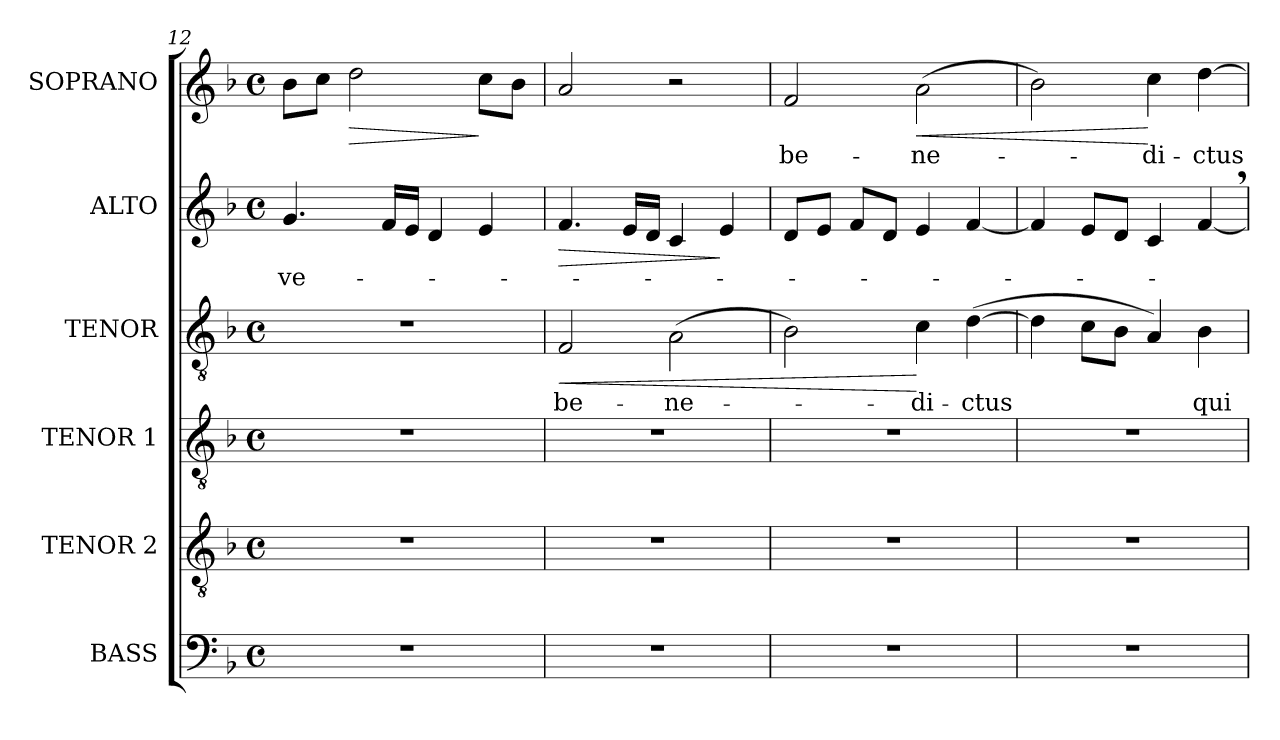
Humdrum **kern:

**kern	**kern	**kern	**kern	**text	**dynam	**kern	**text	**dynam	**kern	**text	**dynam
*part6	*part5	*part4	*part3	*part3	*part3	*part2	*part2	*part2	*part1	*part1	*part1
*staff6	*staff5	*staff4	*staff3	*staff3	*staff3	*staff2	*staff2	*staff2	*staff1	*staff1	*staff1
*I"BASS	*I"TENOR 2	*I"TENOR 1	*I"TENOR	*	*	*I"ALTO	*	*	*I"SOPRANO	*	*
*I'B.	*I'T2.	*I'T1.	*I'T.	*	*	*I'A.	*	*	*I'S.	*	*
*clefF4	*clefGv2	*clefGv2	*clefGv2	*	*	*clefG2	*	*	*clefG2	*	*
*	*ITrd7c12	*ITrd7c12	*ITrd7c12	*	*	*	*	*	*	*	*
*k[b-]	*k[b-]	*k[b-]	*k[b-]	*	*	*k[b-]	*	*	*k[b-]	*	*
*F:	*F:	*F:	*F:	*	*	*F:	*	*	*F:	*	*
*M4/4	*M4/4	*M4/4	*M4/4	*	*	*M4/4	*	*	*M4/4	*	*
*met(c)	*met(c)	*met(c)	*met(c)	*	*	*met(c)	*	*	*met(c)	*	*
=12	=12	=12	=12	=12	=12	=12	=12	=12	=12	=12	=12
!	!	!	!	!	!	!	!LO:LY:b:color=#000000	!	!	!	!
1r	1r	1r	1r	.	.	4.gi/	ve-	.	8b-i\L	.	.
.	.	.	.	.	.	.	.	.	8cci\J	.	.
!	!	!	!	!	!	!	!	!	!	!	!LO:HP:b
.	.	.	.	.	.	.	.	.	2ddi\	.	>
.	.	.	.	.	.	16fi/LL	.	.	.	.	.
.	.	.	.	.	.	16ei/JJ	.	.	.	.	.
.	.	.	.	.	.	4di/	.	.	.	.	.
.	.	.	.	.	.	4ei/	.	.	8cci\L	.	]
.	.	.	.	.	.	.	.	.	8b-i\J	.	.
=13	=13	=13	=13	=13	=13	=13	=13	=13	=13	=13	=13
!	!	!	!	!LO:LY:b:color=#000000	!LO:HP:b	!	!	!LO:HP:b	!	!	!
1r	1r	1r	2FFi/	be-	<	4.fi/	.	>	2ai/	.	.
.	.	.	.	.	.	16ei/LL	.	.	.	.	.
.	.	.	.	.	.	16di/JJ	.	.	.	.	.
!	!	!	!	!LO:LY:b:color=#000000	!	!	!	!	!	!	!
.	.	.	(2AAi\	-ne-	.	4ci/	.	.	2r	.	.
.	.	.	.	.	.	4ei/	.	]	.	.	.
=14	=14	=14	=14	=14	=14	=14	=14	=14	=14	=14	=14
!	!	!	!	!	!	!	!	!	!	!LO:LY:b:color=#000000	!
1r	1r	1r	2BB-i\)	.	.	8di/L	.	.	2fi/	be-	.
.	.	.	.	.	.	8ei/J	.	.	.	.	.
.	.	.	.	.	.	8fi/L	.	.	.	.	.
.	.	.	.	.	.	8di/J	.	.	.	.	.
!	!	!	!	!LO:LY:b:color=#000000	!	!	!	!	!	!	!
!	!	!	!	!	!	!	!	!	!	!LO:LY:b:color=#000000	!LO:HP:b
.	.	.	4Ci\	-di-	[	4ei/	.	.	(2ai\	-ne-	<
!	!	!	!	!LO:LY:b:color=#000000	!	!	!	!	!	!	!
.	.	.	([4Di\	-ctus	.	[4fi/	.	.	.	.	.
!!LO:LB:g=z
=15	=15	=15	=15	=15	=15	=15	=15	=15	=15	=15	=15
1r	1r	1r	4Di\]	.	.	4fi/]	.	.	2b-i\)	.	.
.	.	.	8Ci\L	.	.	8ei/L	.	.	.	.	.
.	.	.	8BB-i\J	.	.	8di/J	.	.	.	.	.
!	!	!	!	!	!	!	!	!	!	!LO:LY:b:color=#000000	!
.	.	.	4AAi/)	.	.	4ci/	.	.	4cci\	-di-	[
!	!	!	!	!LO:LY:b:color=#000000	!	!	!	!	!	!	!
!	!	!	!	!	!	!	!	!	!	!LO:LY:b:color=#000000	!
.	.	.	4BB-i\	qui	.	[4f,i/	.	.	[4ddi\	-ctus	.
=	=	=	=	=	=	=	=	=	=	=	=
*-	*-	*-	*-	*-	*-	*-	*-	*-	*-	*-	*-
